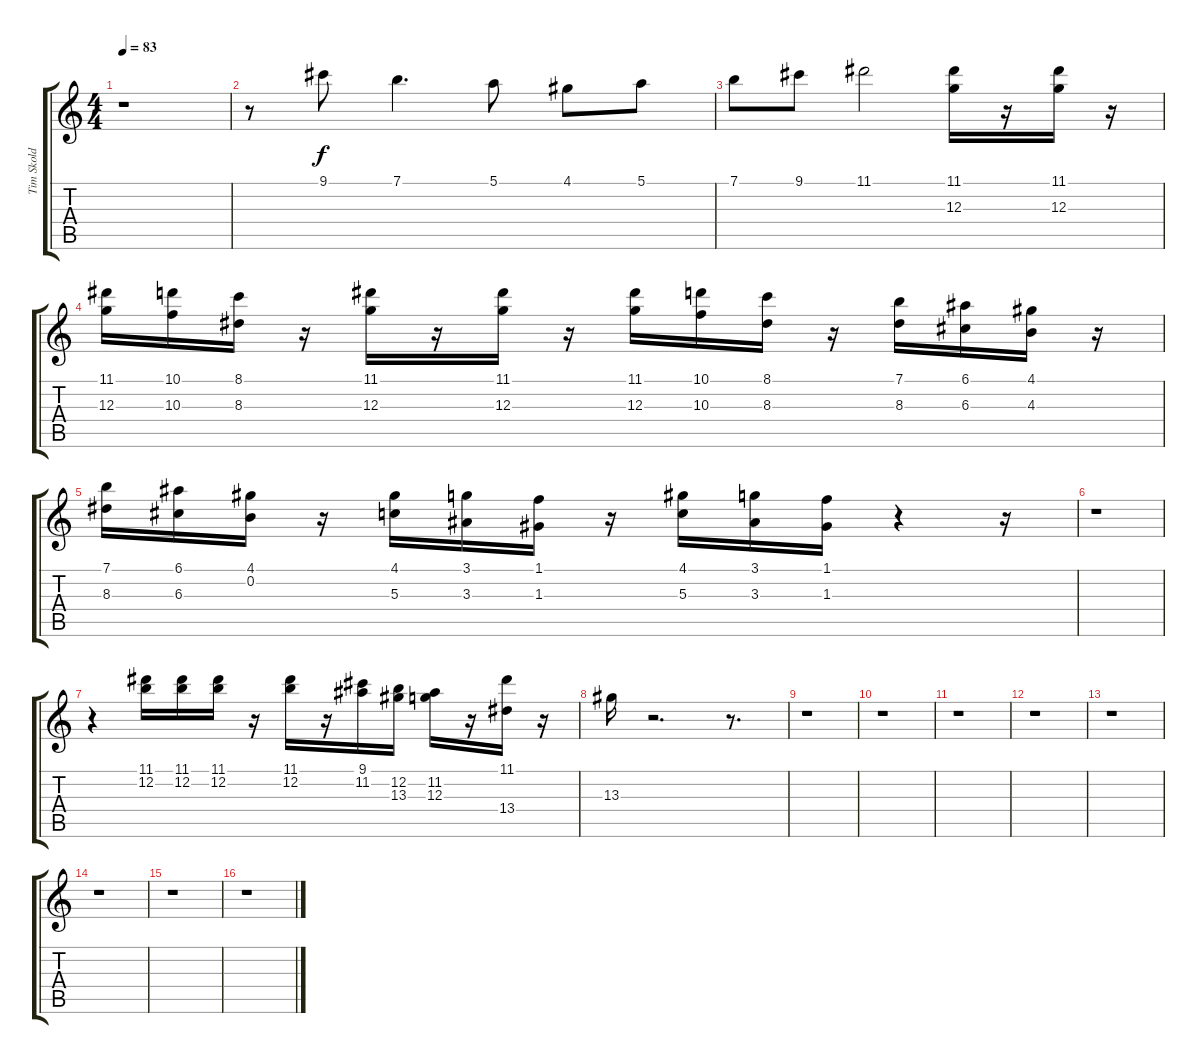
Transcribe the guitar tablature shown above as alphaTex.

\track ("Tim Skold" "Tim Skold") {instrument distortionguitar}
\staff {score tabs}
\tuning (E4 B3 G3 D3 A2 E2) {hide}
\ts (4 4)
\tempo 83
\clef g2
\ks c
r.1{dy f} |
r.8 9.1.8 7.1.4{d} 5.1.8 4.1.8 5.1.8 |
7.1.8 9.1.8 11.1.2 (11.1 12.3).16 r.16 (11.1 12.3).16 r.16 |
(11.1 12.3).16 (10.1 10.3).16 (8.1 8.3).16 r.16 (11.1 12.3).16 r.16 (11.1 12.3).16 r.16 (11.1 12.3).16 (10.1 10.3).16 (8.1 8.3).16 r.16 (7.1 8.3).16 (6.1 6.3).16 (4.1 4.3).16 r.16 |
(7.1 8.3).16 (6.1 6.3).16 (4.1 0.2).16 r.16 (4.1 5.3).16 (3.1 3.3).16 (1.1 1.3).16 r.16 (4.1 5.3).16 (3.1 3.3).16 (1.1 1.3).16 r.4 r.16 |
r.1 |
r.4 (11.1 12.2).16 (11.1 12.2).16 (11.1 12.2).16 r.16 (11.1 12.2).16 r.16 (9.1 11.2).16 (12.2 13.3).16 (11.2 12.3).16 r.16 (11.1 13.4).16 r.16 |
13.3.16 r.2{d} r.8{d} |
r.1 |
r.1 |
r.1 |
r.1 |
r.1 |
r.1 |
r.1 |
r.1
